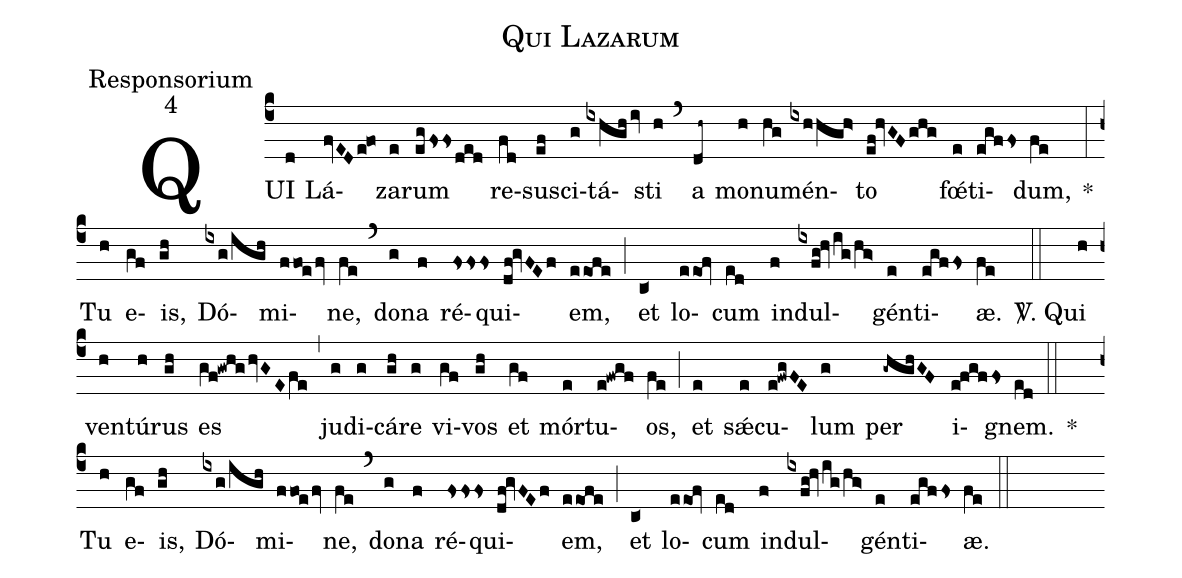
name:Qui Lazarum;
office-part:Responsorium;
mode:4;
%%
(c4)QUI(d) Lá(fvEDe!fo)za(e)rum(eg/fssded) re(fd)su(ef)sci(g)tá(ixhgh/iv)sti(h) (`) a(dh~) mo(h)nu(hg)mén(ixhhgh>)to(ef!hvGFghg) fœ́(e)ti(egffs)dum,(fe) *(:) Tu(h) e(gf)is,(gh) Dó(ixg/igh)mi(ffoe/fv)ne,(fe) (`) do(g)na(f) ré(fsss)qui(df!gvFEf)em,(eeofe) (;) et(c<) lo(eeof)cum(ed) in(f)dul(ixfg!hv/ig/hg>)gén(e)ti(egffs)æ.(fe) (::)

<sp>V/</sp>. Qui(h) ven(h)tú(h)rus(gh) es(gf!gwhg/.hvGEfe) (,) ju(g)di(g)cá(gh)re(g) vi(gf)vos(gh) et(gf) mór(e)tu(e!fwgf)os,(fe) (;) et(e) sǽ(e)cu(e!fwgFE)lum(g) per(-ghghGF) i(e!fgffs)gnem.(ed) (::)
*() Tu(h) e(gf)is,(gh) Dó(ixg/igh)mi(ffoe/fv)ne,(fe) (`) do(g)na(f) ré(fsss)qui(df!gvFEf)em,(eeofe) (;) et(c<) lo(eeof)cum(ed) in(f)dul(ixfg!hv/ig/hg>)gén(e)ti(egffs)æ.(fe) (::)
